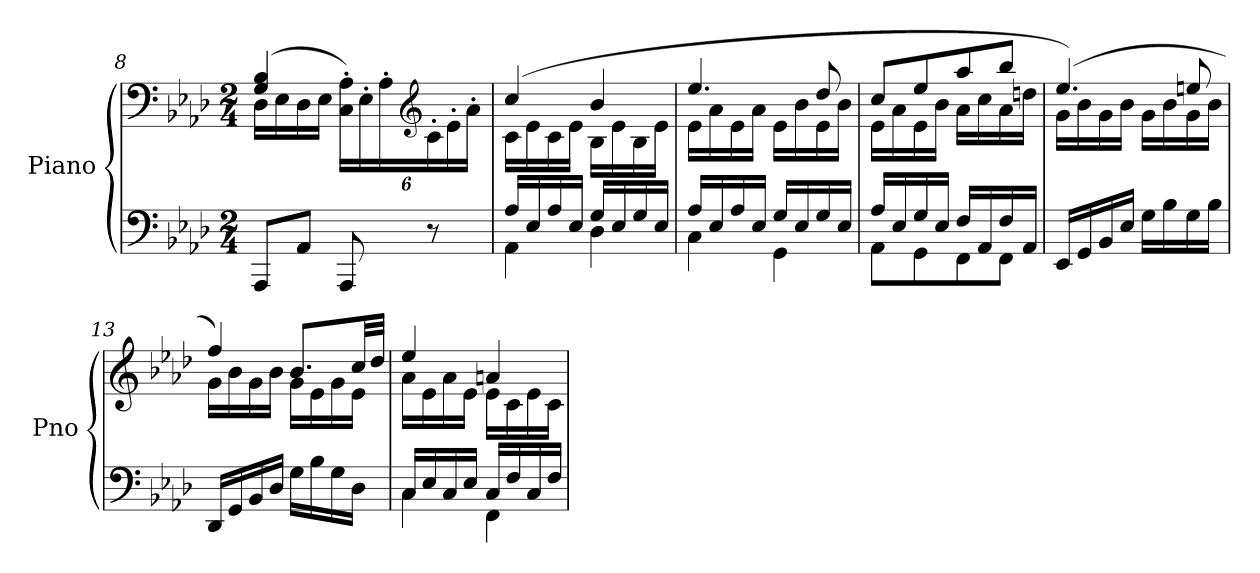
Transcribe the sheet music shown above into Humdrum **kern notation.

**kern	**kern
*part1	*part1
*staff2	*staff1
*I"Piano	*
*I'Pno	*
*clefF4	*clefF4
*k[b-e-a-d-]	*k[b-e-a-d-]
*M2/4	*M2/4
=8	=8
*	*^
8AAA-/L	(>4G/ 4B-/	16D-\LL
.	.	16E-\
8AA-/J	.	16D-\
.	.	16E-\JJ
*	*Xbrackettup	*
8AAA-/	24C\' 24A-\'LL)	4ryy
.	24E-'\	.
.	24A-'\	.
*	*clefG2	*
8r	24c'\	.
.	24e-'\	.
.	24a-'\JJ	.
!!LO:LB:g=z	!!
=9	=9	=9
*^	*	*
16A-/LL	4AA-\	(>4cc/	16c\LL
16E-/	.	.	16e-\
16A-/	.	.	16c\
16E-/JJ	.	.	16e-\JJ
16G/LL	4D-\	4b-/	16B-\LL
16E-/	.	.	16e-\
16G/	.	.	16B-\
16E-/JJ	.	.	16e-\JJ
=10	=10	=10	=10
16A-/LL	4C\	4.ee-/	16e-\LL
16E-/	.	.	16a-\
16A-/	.	.	16e-\
16E-/JJ	.	.	16a-\JJ
16G/LL	4GG\	.	16e-\LL
16E-/	.	.	16b-\
16G/	.	8dd-/	16e-\
16E-/JJ	.	.	16b-\JJ
=11	=11	=11	=11
16A-/LL	8AA-\L	8cc/L	16e-\LL
16E-/	.	.	16a-\
16G/	8GG\	8ee-/	16e-\
16E-/JJ	.	.	16b-\JJ
16F/LL	8FF\	8aa-/	16a-\LL
16AA-/	.	.	16cc\
16F/	8FF\J	8bb-/J	16a-\
16AA-/JJ	.	.	16ddn\JJ
*v	*v	*	*
=12	=12	=12
16EE-/LL	(>4.ee-/)	16g\LL
16GG/	.	16b-\
16BB-/	.	16g\
16E-/JJ	.	16b-\JJ
16G\LL	.	16g\LL
16B-\	.	16b-\
16G\	8een/	16g\
16B-\JJ	.	16b-\JJ
!!LO:LB:g=z	!!
=13	=13	=13
16DD-/LL	4ff/)	16g\LL
16GG/	.	16b-\
16BB-/	.	16g\
16D-/JJ	.	16b-\JJ
16G\LL	8.b-/L	16g\LL
16B-\	.	16e-\
16G\	.	16g\
16D-\JJ	32cc/LL	16e-\JJ
.	32dd-/JJJ	.
=14	=14	=14
*^	*	*
16C/LL	4C\	4ee-/	16a-\LL
16E-/	.	.	16e-\
16C/	.	.	16a-\
16E-/JJ	.	.	16e-\JJ
16C/LL	4FF\	4an/	16e-\LL
16F/	.	.	16c\
16C/	.	.	16e-\
16F/JJ	.	.	16c\JJ
*v	*v	*	*
*	*v	*v
=	=
*-	*-
